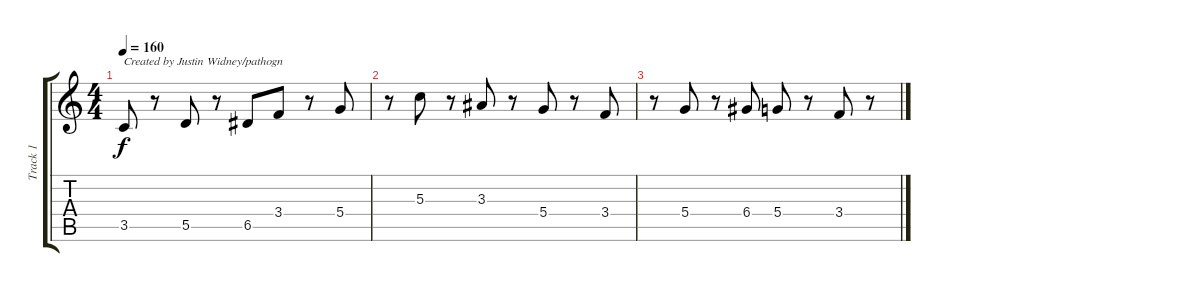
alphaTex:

\track ("Track 1" "Track 1") {instrument acousticguitarnylon}
\staff {score tabs}
\tuning (E4 B3 G3 D3 A2 E2) {hide}
\ts (4 4)
\tempo 160
\clef g2
\ks c
3.5.8{txt "Created by Justin Widney/pathogn" dy f instrument acousticguitarnylon} r.8 5.5.8 r.8 6.5.8 3.4.8 r.8 5.4.8 |
r.8 5.3.8 r.8 3.3.8 r.8 5.4.8 r.8 3.4.8 |
r.8 5.4.8 r.8 6.4.8 5.4.8 r.8 3.4.8 r.8
